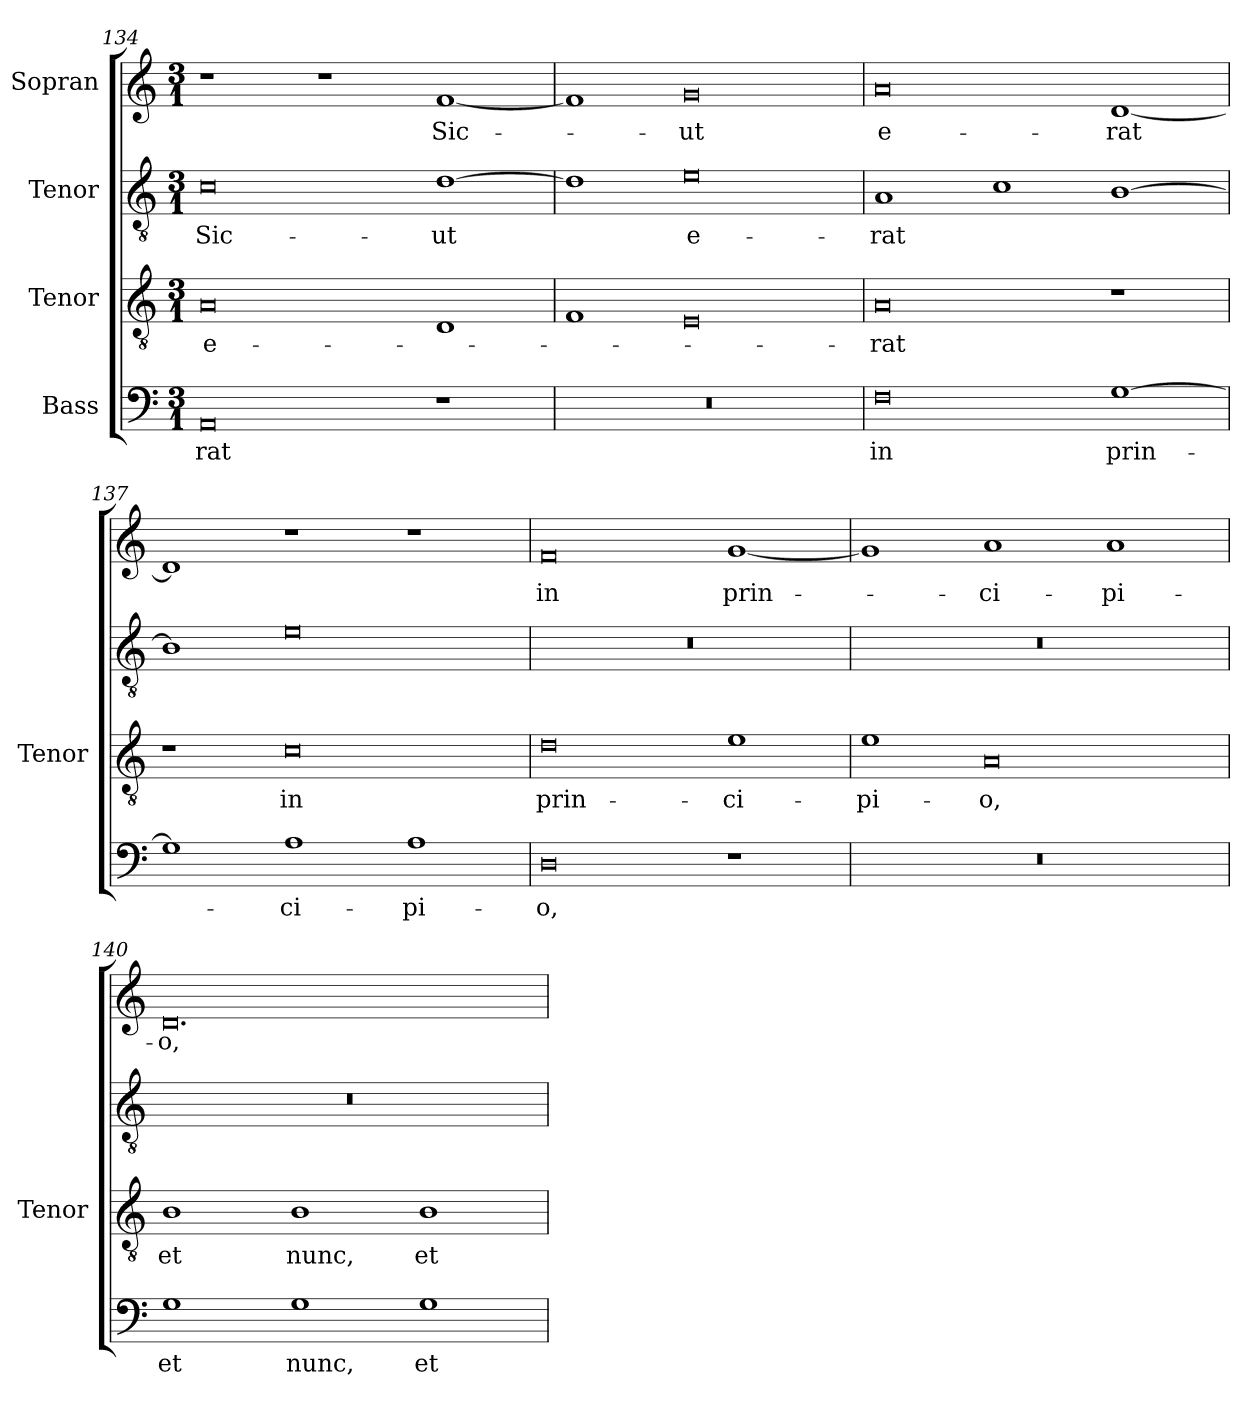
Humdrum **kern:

**kern	**text	**kern	**text	**kern	**text	**kern	**text
*part4	*part4	*part3	*part3	*part2	*part2	*part1	*part1
*staff4	*staff4	*staff3	*staff3	*staff2	*staff2	*staff1	*staff1
*I"Bass	*	*I"Tenor	*	*I"Tenor	*	*I"Sopran	*
*	*	*I'Tenor	*	*	*	*	*
*clefF4	*	*clefGv2	*	*clefGv2	*	*clefG2	*
*	*	*ITrd7c12	*	*ITrd7c12	*	*	*
*k[]	*	*k[]	*	*k[]	*	*k[]	*
*C:	*	*C:	*	*C:	*	*C:	*
*M3/1	*	*M3/1	*	*M3/1	*	*M3/1	*
=134	=134	=134	=134	=134	=134	=134	=134
!	!LO:LY:b:color=#000000	!	!	!	!	!	!
!	!	!	!LO:LY:b:color=#000000	!	!	!	!
!	!	!	!	!	!LO:LY:b:color=#000000	!	!
0AAi	-rat	0AAi	e-	0Ci	Sic-	1r	.
.	.	.	.	.	.	1r	.
!	!	!	!	!	!LO:LY:b:color=#000000	!	!
!	!	!	!	!	!	!	!LO:LY:b:color=#000000
1r	.	1DDi	.	[>1Di	-ut	[<1fi	Sic-
=135	=135	=135	=135	=135	=135	=135	=135
!LO:N:vis=1	!	!	!	!	!	!	!
0.r	.	1FFi	.	1Di]	.	1fi]	.
!	!	!	!	!	!LO:LY:b:color=#000000	!	!
!	!	!	!	!	!	!	!LO:LY:b:color=#000000
.	.	0EEi	.	0Ei	e-	0gi	-ut
=136	=136	=136	=136	=136	=136	=136	=136
!	!LO:LY:b:color=#000000	!	!	!	!	!	!
!	!	!	!LO:LY:b:color=#000000	!	!	!	!
!	!	!	!	!	!LO:LY:b:color=#000000	!	!
!	!	!	!	!	!	!	!LO:LY:b:color=#000000
0Fi	in	0AAi	-rat	1AAi	-rat	0ai	e-
.	.	.	.	1Ci	.	.	.
!	!LO:LY:b:color=#000000	!	!	!	!	!	!
!	!	!	!	!	!	!	!LO:LY:b:color=#000000
[>1Gi	prin-	1r	.	[>1BBi	.	[<1di	-rat
=137	=137	=137	=137	=137	=137	=137	=137
1Gi]	.	1r	.	1BBi]	.	1di]	.
!	!LO:LY:b:color=#000000	!	!	!	!	!	!
!	!	!	!LO:LY:b:color=#000000	!	!	!	!
1Ai	-ci-	0Ci	in	0Ei	.	1r	.
!	!LO:LY:b:color=#000000	!	!	!	!	!	!
1Ai	-pi-	.	.	.	.	1r	.
=138	=138	=138	=138	=138	=138	=138	=138
!	!LO:LY:b:color=#000000	!	!	!	!	!	!
!	!	!	!LO:LY:b:color=#000000	!LO:N:vis=1	!	!	!
!	!	!	!	!	!	!	!LO:LY:b:color=#000000
0Di	-o,	0Di	prin-	0.r	.	0fi	in
!	!	!	!LO:LY:b:color=#000000	!	!	!	!
!	!	!	!	!	!	!	!LO:LY:b:color=#000000
1r	.	1Ei	-ci-	.	.	[<1gi	prin-
=139	=139	=139	=139	=139	=139	=139	=139
!LO:N:vis=1	!	!	!	!	!	!	!
!	!	!	!LO:LY:b:color=#000000	!LO:N:vis=1	!	!	!
0.r	.	1Ei	-pi-	0.r	.	1gi]	.
!	!	!	!LO:LY:b:color=#000000	!	!	!	!
!	!	!	!	!	!	!	!LO:LY:b:color=#000000
.	.	0AAi	-o,	.	.	1ai	-ci-
!	!	!	!	!	!	!	!LO:LY:b:color=#000000
.	.	.	.	.	.	1ai	-pi-
!!LO:LB:g=z
=140	=140	=140	=140	=140	=140	=140	=140
!	!LO:LY:b:color=#000000	!	!	!	!	!	!
!	!	!	!LO:LY:b:color=#000000	!LO:N:vis=1	!	!	!
!	!	!	!	!	!	!	!LO:LY:b:color=#000000
1Gi	et	1BBi	et	0.r	.	0.di	-o,
!	!LO:LY:b:color=#000000	!	!	!	!	!	!
!	!	!	!LO:LY:b:color=#000000	!	!	!	!
1Gi	nunc,	1BBi	nunc,	.	.	.	.
!	!LO:LY:b:color=#000000	!	!	!	!	!	!
!	!	!	!LO:LY:b:color=#000000	!	!	!	!
1Gi	et	1BBi	et	.	.	.	.
=	=	=	=	=	=	=	=
*-	*-	*-	*-	*-	*-	*-	*-
